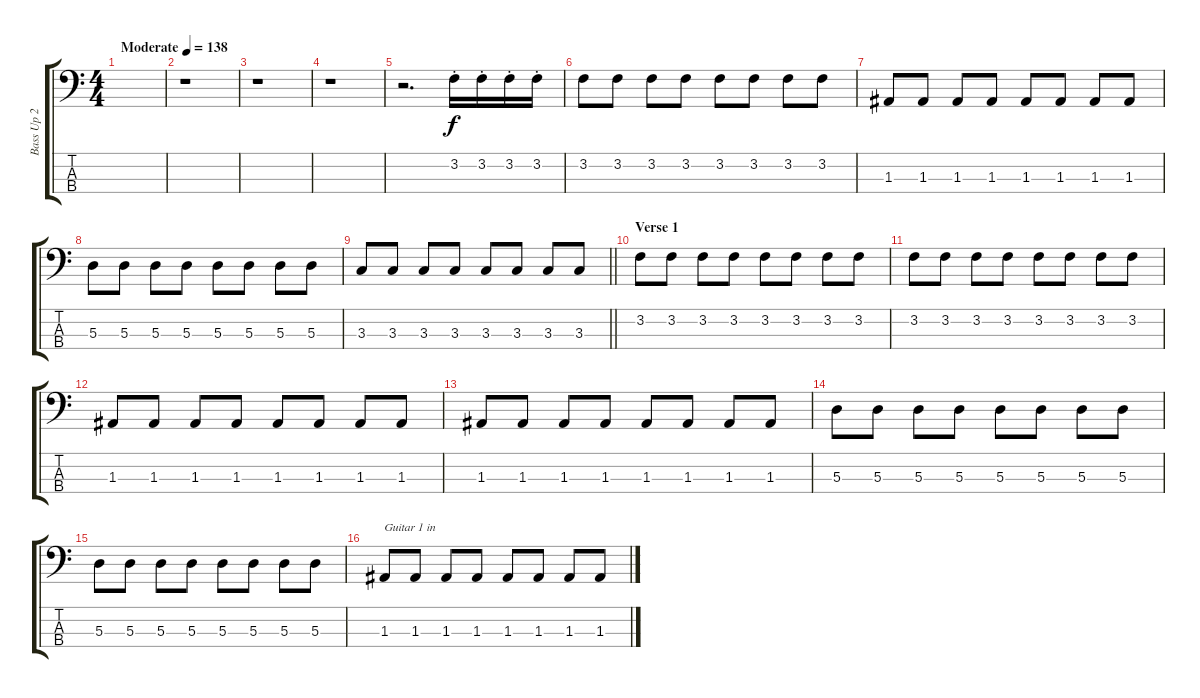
\track ("Bass Up 2 Whole Steps" "Bass Up 2 ") {instrument electricbassfinger}
\staff {score tabs}
\tuning (G2 D2 A1 E1) {hide}
\ts (4 4)
\tempo (138 "Moderate")
\clef f4
\ks c
|
r.1 |
r.1 |
r.1 |
r.2{d} 3.2{st}.16 3.2{st}.16 3.2{st}.16 3.2{st}.16 |
3.2.8 3.2.8 3.2.8 3.2.8 3.2.8 3.2.8 3.2.8 3.2.8 |
1.3.8 1.3.8 1.3.8 1.3.8 1.3.8 1.3.8 1.3.8 1.3.8 |
5.3.8 5.3.8 5.3.8 5.3.8 5.3.8 5.3.8 5.3.8 5.3.8 |
\barLineRight lightlight
3.3.8 3.3.8 3.3.8 3.3.8 3.3.8 3.3.8 3.3.8 3.3.8 |
\section ("" "Verse 1")
3.2.8 3.2.8 3.2.8 3.2.8 3.2.8 3.2.8 3.2.8 3.2.8 |
3.2.8 3.2.8 3.2.8 3.2.8 3.2.8 3.2.8 3.2.8 3.2.8 |
1.3.8 1.3.8 1.3.8 1.3.8 1.3.8 1.3.8 1.3.8 1.3.8 |
1.3.8 1.3.8 1.3.8 1.3.8 1.3.8 1.3.8 1.3.8 1.3.8 |
5.3.8 5.3.8 5.3.8 5.3.8 5.3.8 5.3.8 5.3.8 5.3.8 |
5.3.8 5.3.8 5.3.8 5.3.8 5.3.8 5.3.8 5.3.8 5.3.8 |
1.3.8{txt "Guitar 1 in"} 1.3.8 1.3.8 1.3.8 1.3.8 1.3.8 1.3.8 1.3.8
